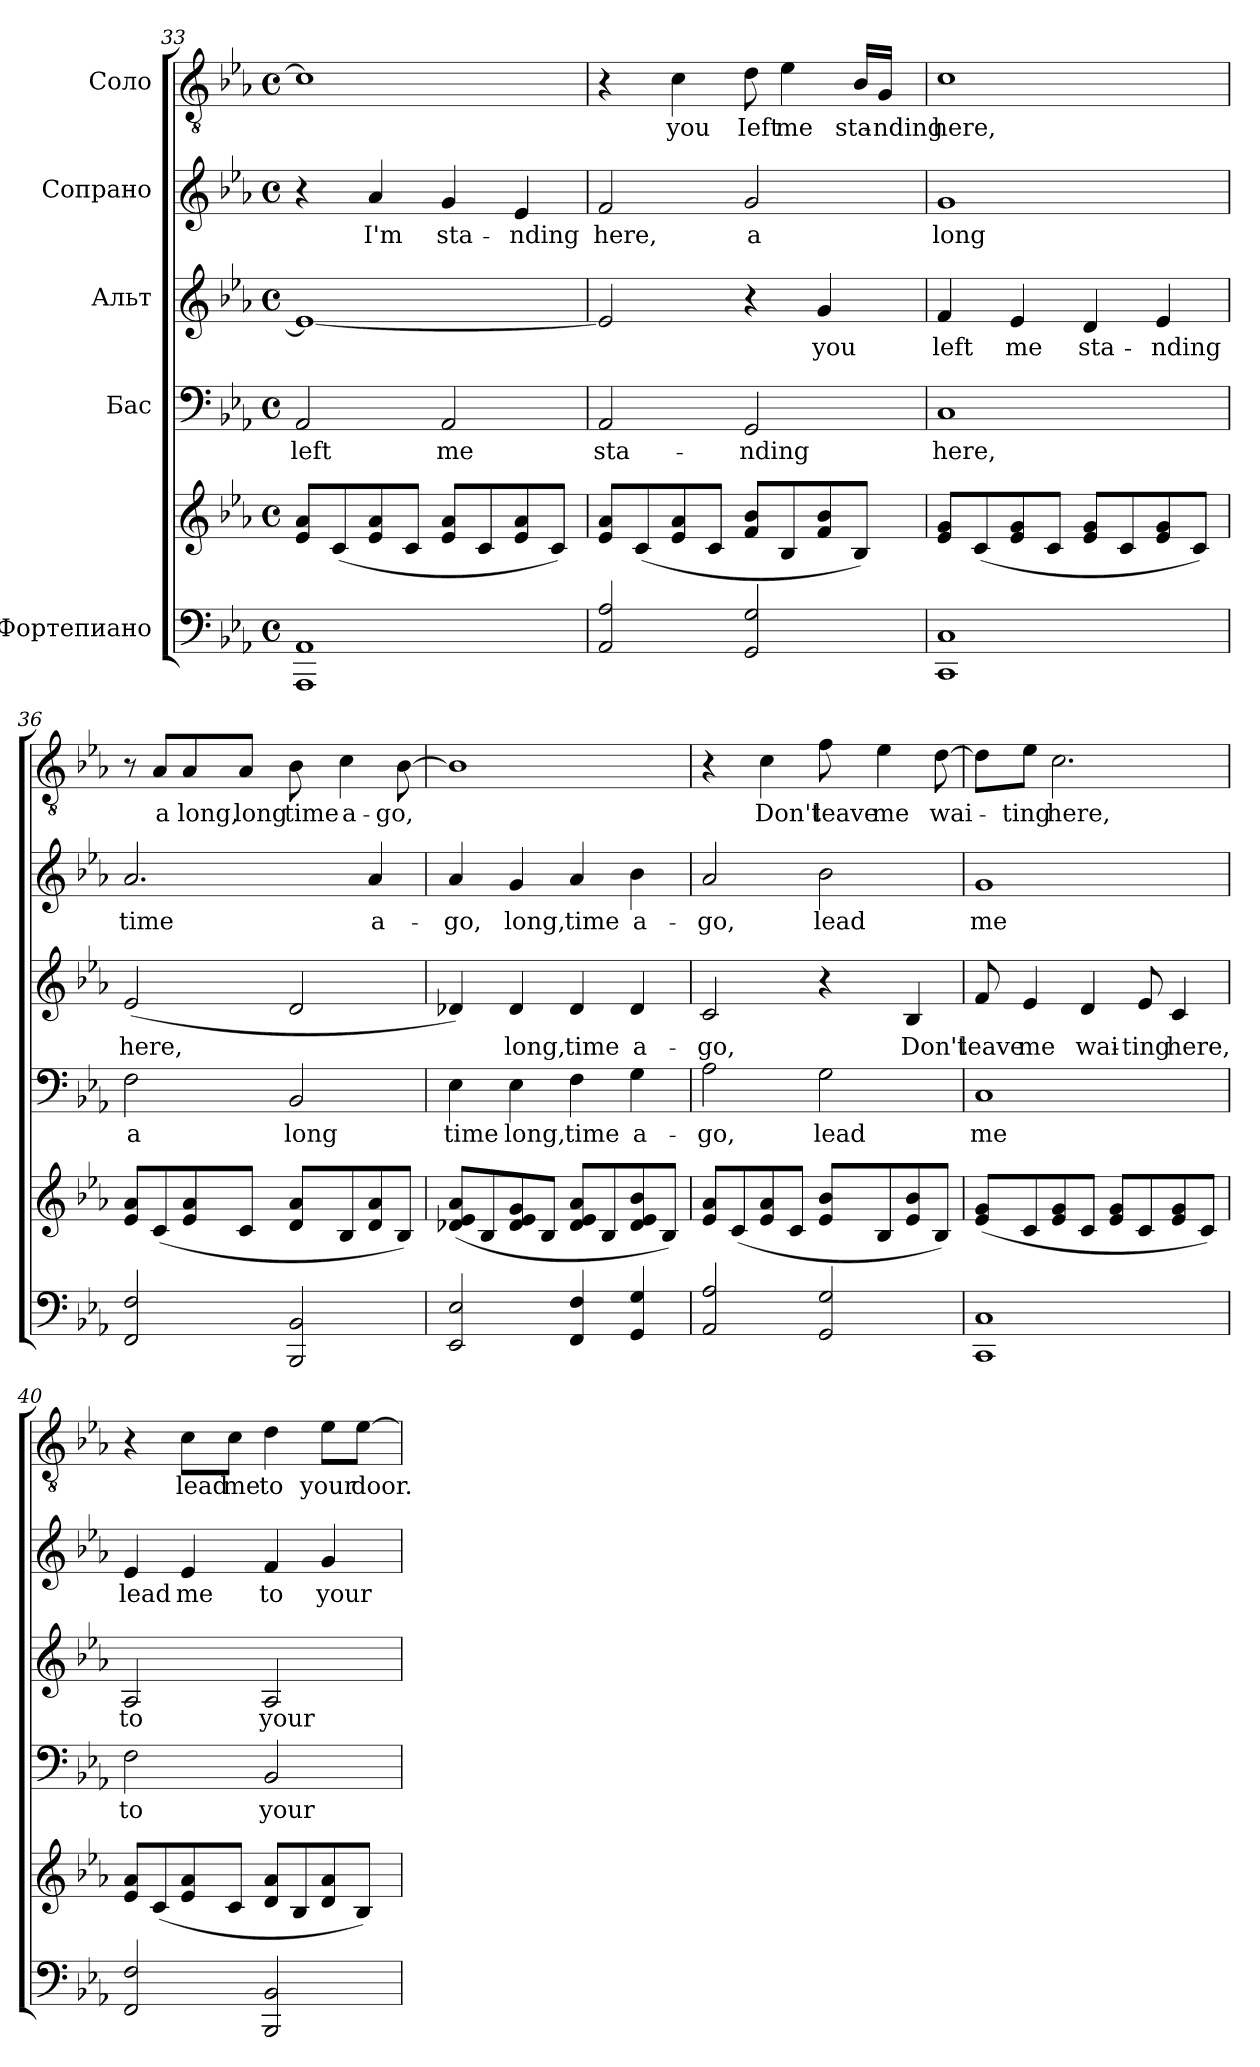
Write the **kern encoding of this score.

**kern	**kern	**kern	**text	**kern	**text	**kern	**text	**kern	**text
*part5	*part5	*part4	*part4	*part3	*part3	*part2	*part2	*part1	*part1
*staff6	*staff5	*staff4	*staff4	*staff3	*staff3	*staff2	*staff2	*staff1	*staff1
*I"Фортепиано	*	*I"Бас	*	*I"Альт	*	*I"Сопрано	*	*I"Соло	*
!!LO:LB:g=z
*clefF4	*clefG2	*clefF4	*	*clefG2	*	*clefG2	*	*clefGv2	*
*k[b-e-a-]	*k[b-e-a-]	*k[b-e-a-]	*	*k[b-e-a-]	*	*k[b-e-a-]	*	*k[b-e-a-]	*
*M4/4	*M4/4	*M4/4	*	*M4/4	*	*M4/4	*	*M4/4	*
*met(c)	*met(c)	*met(c)	*	*met(c)	*	*met(c)	*	*met(c)	*
=33	=33	=33	=33	=33	=33	=33	=33	=33	=33
!	!	!	!LO:LY:b	!	!	!	!	!	!
1AAA- 1AA-	8e-/ 8a-/L	2AA-/	left	1e-_	.	4r	.	1c]	.
.	(<8c/	.	.	.	.	.	.	.	.
!	!	!	!	!	!	!	!LO:LY:b	!	!
.	8e-/ 8a-/	.	.	.	.	4a-/	I'm	.	.
.	8c/J	.	.	.	.	.	.	.	.
!	!	!	!LO:LY:b	!	!	!	!LO:LY:b	!	!
.	8e-/ 8a-/L	2AA-/	me	.	.	4g/	sta-	.	.
.	8c/	.	.	.	.	.	.	.	.
!	!	!	!	!	!	!	!LO:LY:b	!	!
.	8e-/ 8a-/	.	.	.	.	4e-/	-nding	.	.
.	8c/J)	.	.	.	.	.	.	.	.
=34	=34	=34	=34	=34	=34	=34	=34	=34	=34
!	!	!	!LO:LY:b	!	!	!	!LO:LY:b	!	!
2AA-/ 2A-/	8e-/ 8a-/L	2AA-/	sta-	2e-/]	.	2f/	-here,	4r	.
.	(<8c/	.	.	.	.	.	.	.	.
!	!	!	!	!	!	!	!	!	!LO:LY:b
.	8e-/ 8a-/	.	.	.	.	.	.	4c\	you
.	8c/J	.	.	.	.	.	.	.	.
!	!	!	!LO:LY:b	!	!	!	!LO:LY:b	!	!LO:LY:b
2GG/ 2G/	8f/ 8b-/L	2GG/	-nding	4r	.	2g/	a	8d\	Ieft
!	!	!	!	!	!	!	!	!	!LO:LY:b
.	8B-/	.	.	.	.	.	.	4e-\	me
!	!	!	!	!	!LO:LY:b	!	!	!	!
.	8f/ 8b-/	.	.	4g/	you	.	.	.	.
!	!	!	!	!	!	!	!	!	!LO:LY:b
.	8B-/J)	.	.	.	.	.	.	16B-/LL	sta-
!	!	!	!	!	!	!	!	!	!LO:LY:b
.	.	.	.	.	.	.	.	16G/JJ	-nding
=35	=35	=35	=35	=35	=35	=35	=35	=35	=35
!	!	!	!LO:LY:b	!	!LO:LY:b	!	!LO:LY:b	!	!LO:LY:b
1CC 1C	8e-/ 8g/L	1C	here,	4f/	left	1g	long	1c	-here,
.	(<8c/	.	.	.	.	.	.	.	.
!	!	!	!	!	!LO:LY:b	!	!	!	!
.	8e-/ 8g/	.	.	4e-/	me	.	.	.	.
.	8c/J	.	.	.	.	.	.	.	.
!	!	!	!	!	!LO:LY:b	!	!	!	!
.	8e-/ 8g/L	.	.	4d/	sta-	.	.	.	.
.	8c/	.	.	.	.	.	.	.	.
!	!	!	!	!	!LO:LY:b	!	!	!	!
.	8e-/ 8g/	.	.	4e-/	-nding	.	.	.	.
.	8c/J)	.	.	.	.	.	.	.	.
!!LO:LB:g=z
=36	=36	=36	=36	=36	=36	=36	=36	=36	=36
!	!	!	!LO:LY:b	!	!LO:LY:b	!	!LO:LY:b	!	!
2FF/ 2F/	8e-/ 8a-/L	2F\	a	(<2e-/	-here,	2.a-/	time	8r	.
!	!	!	!	!	!	!	!	!	!LO:LY:b
.	(<8c/	.	.	.	.	.	.	8A-/L	a
!	!	!	!	!	!	!	!	!	!LO:LY:b
.	8e-/ 8a-/	.	.	.	.	.	.	8A-/	long,
!	!	!	!	!	!	!	!	!	!LO:LY:b
.	8c/J	.	.	.	.	.	.	8A-/J	long
!	!	!	!LO:LY:b	!	!	!	!	!	!LO:LY:b
2BBB-/ 2BB-/	8d/ 8a-/L	2BB-/	long	2d/	.	.	.	8B-\	time
!	!	!	!	!	!	!	!	!	!LO:LY:b
.	8B-/	.	.	.	.	.	.	4c\	a-
!	!	!	!	!	!	!	!LO:LY:b	!	!
.	8d/ 8a-/	.	.	.	.	4a-/	a-	.	.
!	!	!	!	!	!	!	!	!	!LO:LY:b
.	8B-/J)	.	.	.	.	.	.	[8B-\	-go,
=37	=37	=37	=37	=37	=37	=37	=37	=37	=37
!	!	!	!LO:LY:b	!	!	!	!LO:LY:b	!	!
2EE-/ 2E-/	(<8d-X/ 8e-/ 8a-/L	4E-\	time	4d-X/)	.	4a-/	-go,	1B-]	.
.	8B-/	.	.	.	.	.	.	.	.
!	!	!	!LO:LY:b	!	!LO:LY:b	!	!LO:LY:b	!	!
.	8d-/ 8e-/ 8g/	4E-\	long,	4d-/	long,	4g/	long,	.	.
.	8B-/J	.	.	.	.	.	.	.	.
!	!	!	!LO:LY:b	!	!LO:LY:b	!	!LO:LY:b	!	!
4FF/ 4F/	8d-/ 8e-/ 8a-/L	4F\	time	4d-/	time	4a-/	time	.	.
.	8B-/	.	.	.	.	.	.	.	.
!	!	!	!LO:LY:b	!	!LO:LY:b	!	!LO:LY:b	!	!
4GG/ 4G/	8d-/ 8e-/ 8b-/	4G\	a-	4d-/	a-	4b-\	a-	.	.
.	8B-/J)	.	.	.	.	.	.	.	.
=38	=38	=38	=38	=38	=38	=38	=38	=38	=38
!	!	!	!LO:LY:b	!	!LO:LY:b	!	!LO:LY:b	!	!
2AA-/ 2A-/	8e-/ 8a-/L	2A-\	-go,	2c/	-go,	2a-/	-go,	4r	.
.	(<8c/	.	.	.	.	.	.	.	.
!	!	!	!	!	!	!	!	!	!LO:LY:b
.	8e-/ 8a-/	.	.	.	.	.	.	4c\	-Don't
.	8c/J	.	.	.	.	.	.	.	.
!	!	!	!LO:LY:b	!	!	!	!LO:LY:b	!	!LO:LY:b
2GG/ 2G/	8e-/ 8b-/L	2G\	lead	4r	.	2b-\	lead	8f\	leave
!	!	!	!	!	!	!	!	!	!LO:LY:b
.	8B-/	.	.	.	.	.	.	4e-\	me
!	!	!	!	!	!LO:LY:b	!	!	!	!
.	8e-/ 8b-/	.	.	4B-/	Don't	.	.	.	.
!	!	!	!	!	!	!	!	!	!LO:LY:b
.	8B-/J)	.	.	.	.	.	.	[8d\	wai-
!!LO:PB:g=z
=39	=39	=39	=39	=39	=39	=39	=39	=39	=39
!	!	!	!LO:LY:b	!	!LO:LY:b	!	!LO:LY:b	!	!
1CC 1C	(<8e-/ 8g/L	1C	me	8f/	leave	1g	me	8d\L]	.
!	!	!	!	!	!LO:LY:b	!	!	!	!LO:LY:b
.	8c/	.	.	4e-/	me	.	.	8e-\J	-ting
!	!	!	!	!	!	!	!	!	!LO:LY:b
.	8e-/ 8g/	.	.	.	.	.	.	2.c\	here,
!	!	!	!	!	!LO:LY:b	!	!	!	!
.	8c/J	.	.	4d/	wai-	.	.	.	.
.	8e-/ 8g/L	.	.	.	.	.	.	.	.
!	!	!	!	!	!LO:LY:b	!	!	!	!
.	8c/	.	.	8e-/	-ting	.	.	.	.
!	!	!	!	!	!LO:LY:b	!	!	!	!
.	8e-/ 8g/	.	.	4c/	here,	.	.	.	.
.	8c/J)	.	.	.	.	.	.	.	.
=40	=40	=40	=40	=40	=40	=40	=40	=40	=40
!	!	!	!LO:LY:b	!	!LO:LY:b	!	!LO:LY:b	!	!
2FF/ 2F/	8e-/ 8a-/L	2F\	to	2A-/	to	4e-/	lead	4r	.
.	(<8c/	.	.	.	.	.	.	.	.
!	!	!	!	!	!	!	!LO:LY:b	!	!LO:LY:b
.	8e-/ 8a-/	.	.	.	.	4e-/	me	8c\L	lead
!	!	!	!	!	!	!	!	!	!LO:LY:b
.	8c/J	.	.	.	.	.	.	8c\J	me
!	!	!	!LO:LY:b	!	!LO:LY:b	!	!LO:LY:b	!	!LO:LY:b
2BBB-/ 2BB-/	8d/ 8a-/L	2BB-/	your	2A-/	your	4f/	to	4d\	to
.	8B-/	.	.	.	.	.	.	.	.
!	!	!	!	!	!	!	!LO:LY:b	!	!LO:LY:b
.	8d/ 8a-/	.	.	.	.	4g/	your	8e-\L	your
!	!	!	!	!	!	!	!	!	!LO:LY:b
.	8B-/J)	.	.	.	.	.	.	[8e-\J	door.
=	=	=	=	=	=	=	=	=	=
*-	*-	*-	*-	*-	*-	*-	*-	*-	*-
